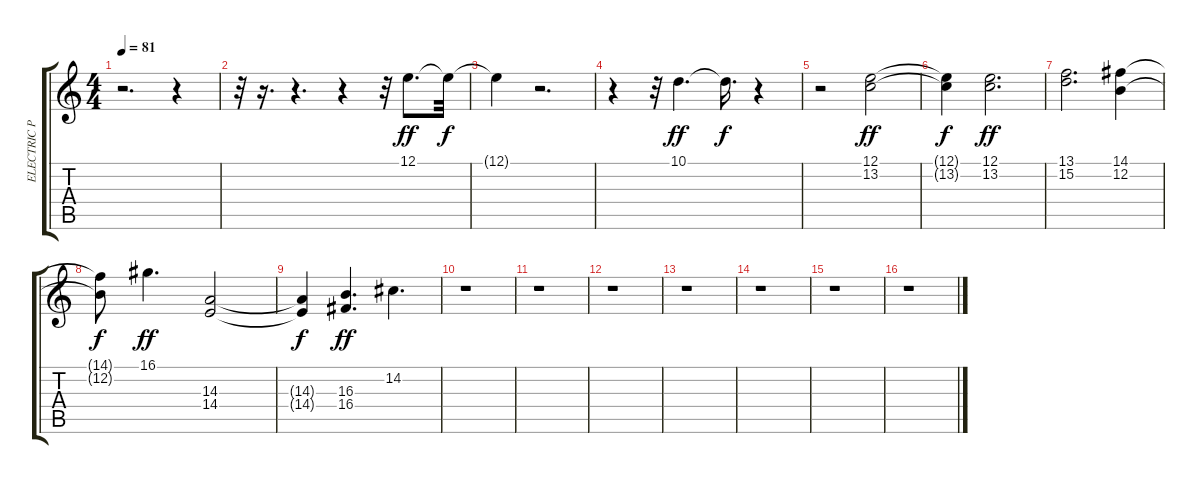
\track ("ELECTRIC PIANO4" "ELECTRIC P") {instrument honkytonkpiano}
\staff {score tabs}
\tuning (E4 B3 G3 D3 A2 E2) {hide}
\ts (4 4)
\tempo 81
\clef g2
\ks c
r.2{d dy ff} r.4 |
r.32 r.16{d} r.4{d} r.4 r.32 12.1.8{d} 12.1{t}.32{dy f} |
12.1{t}.4 r.2{d} |
r.4 r.32 10.1.4{d dy ff} 10.1{t}.16{d dy f} r.4 |
r.2 (12.1 13.2).2{dy ff} |
(12.1{t} 13.2{t}).4{dy f} (12.1 13.2).2{d dy ff} |
(13.1 15.2).2{d} (14.1 12.2).4 |
(14.1{t} 12.2{t}).8{dy f} 16.1.4{d dy ff} (14.3 14.4).2 |
(14.3{t} 14.4{t}).4{dy f} (16.3 16.4).4{d dy ff} 14.2.4{d} |
r.1 |
r.1 |
r.1 |
r.1 |
r.1 |
r.1 |
r.1
